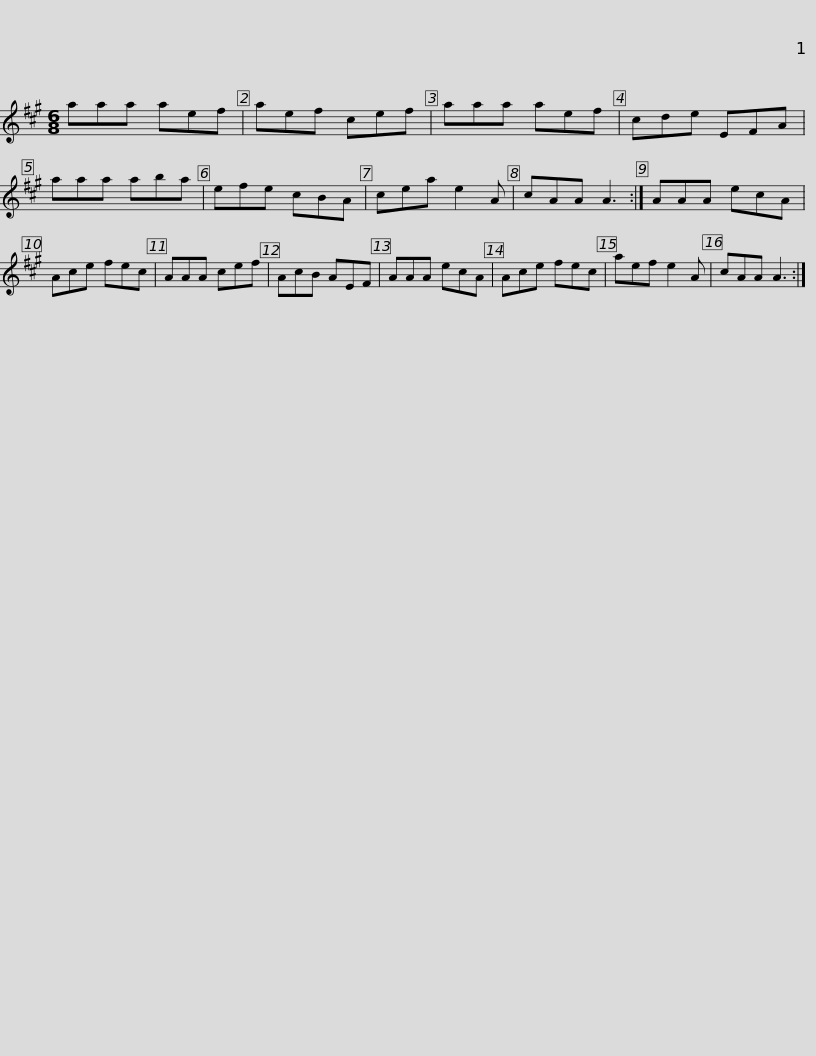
X:1
L:1/8
M:6/8
I:linebreak $
K:A
V:1 treble
V:1
 aaa aef | aef cef | aaa aef | cde EFA | aaa aba | %5
 efe cBA |$ cea e2 A | cAA A3 :| AAA ecA | Ace fec | %10
 AAA cef | AcB AEF | AAA ecA |$ Ace fec | aef e2 A | %15
 cAA A3 :| %16
